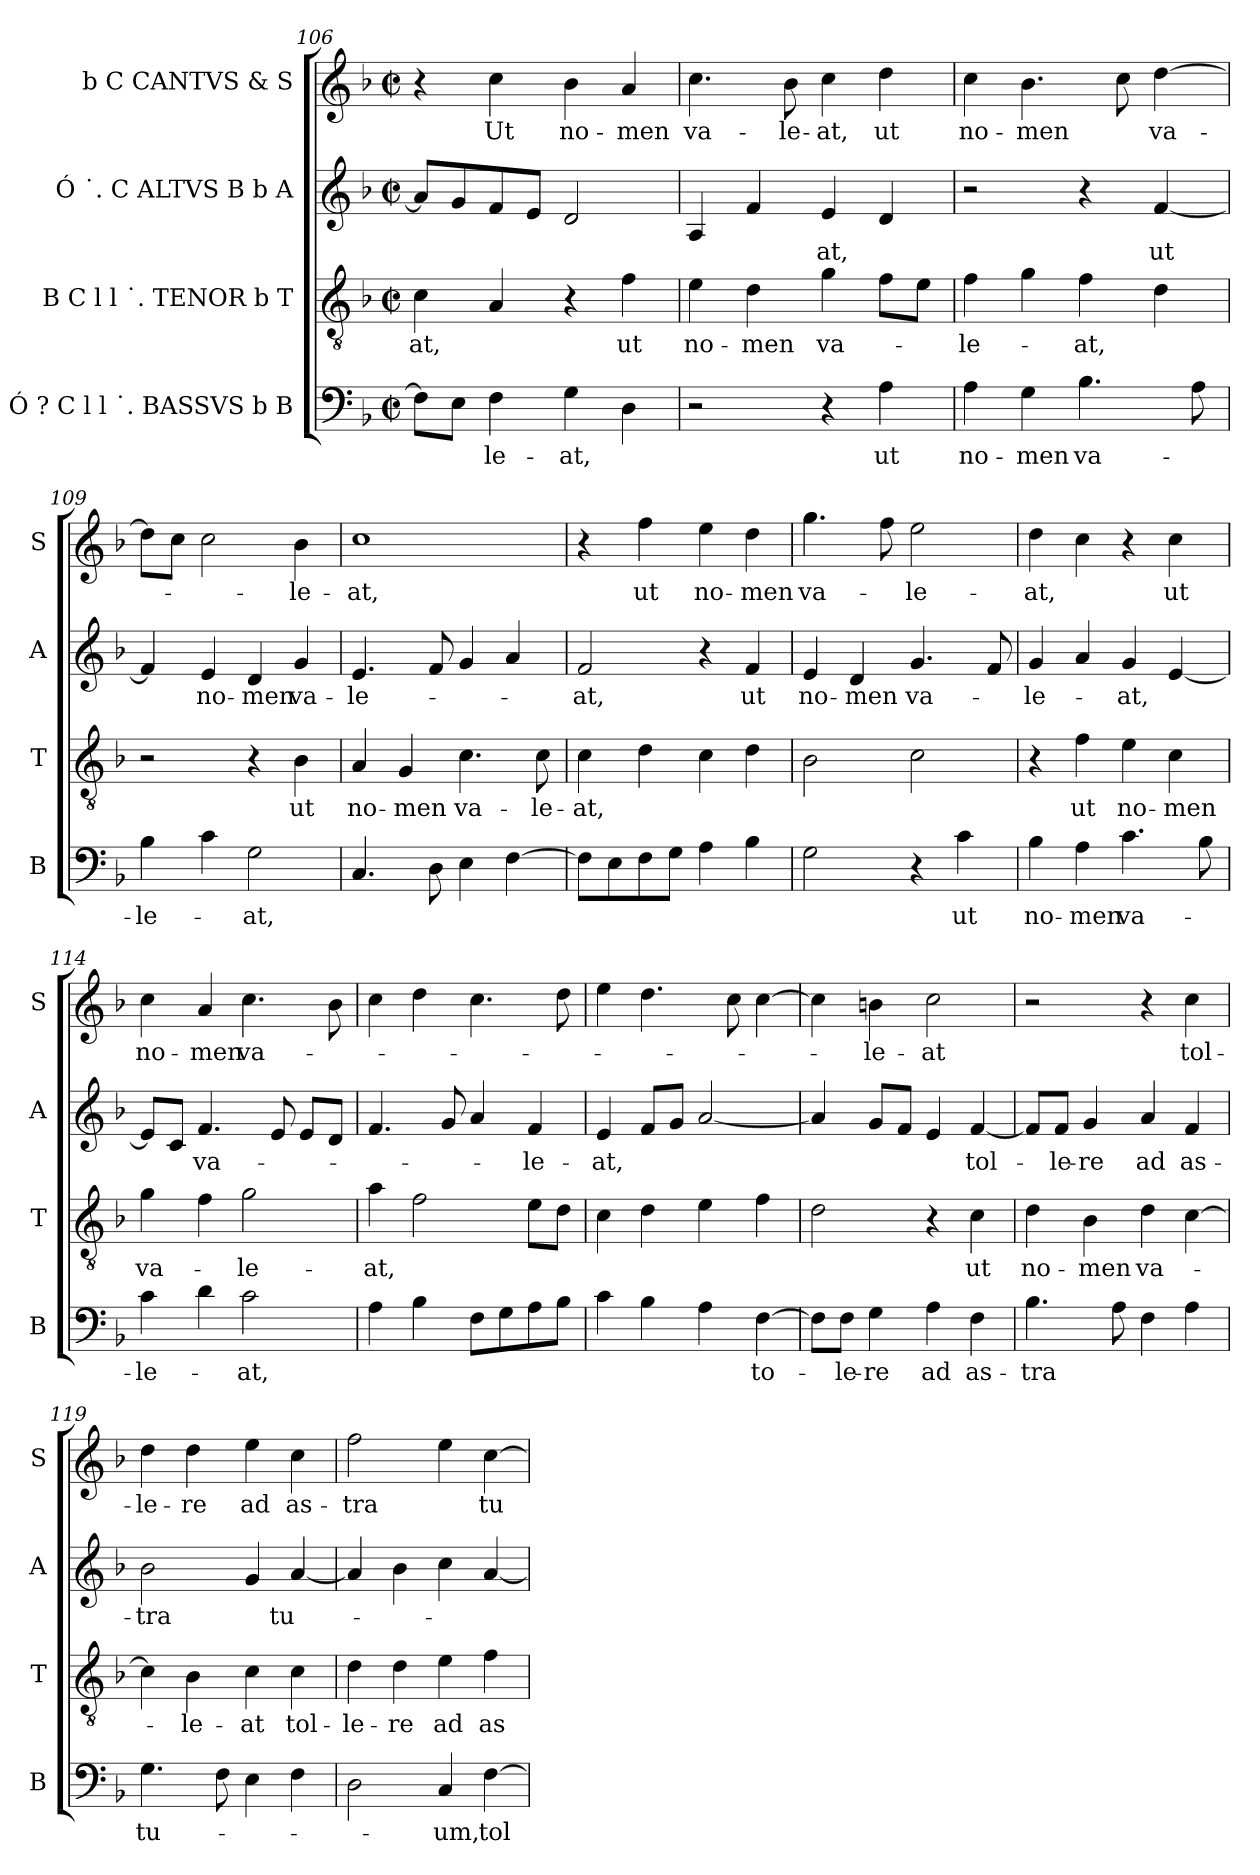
**kern	**text	**kern	**text	**kern	**text	**kern	**text
*part4	*part4	*part3	*part3	*part2	*part2	*part1	*part1
*staff4	*staff4	*staff3	*staff3	*staff2	*staff2	*staff1	*staff1
*I"Ó  ? C l l ˙.  BASSVS  b  B	*	*I"B C l l ˙.  TENOR  b  T	*	*I"Ó ˙.  C  ALTVS  B  b  A	*	*I"b C  CANTVS  &  S	*
*I'B	*	*I'T	*	*I'A	*	*I'S	*
*clefF4	*	*clefGv2	*	*clefG2	*	*clefG2	*
*k[b-]	*	*k[b-]	*	*k[b-]	*	*k[b-]	*
*F:	*	*F:	*	*F:	*	*F:	*
*M2/2	*	*M2/2	*	*M2/2	*	*M2/2	*
*met(c|)	*	*met(c|)	*	*met(c|)	*	*met(c|)	*
=106	=106	=106	=106	=106	=106	=106	=106
!	!	!	!LO:LY:b:cj	!	!	!	!
8F\L]	.	4c\	-at,	8a/L]	.	4r	.
8E\J	.	.	.	8g/	.	.	.
!	!LO:LY:b:cj	!	!	!	!	!	!LO:LY:b:cj
4F\	-le-	4A/	.	8f/	.	4cc\	Ut
.	.	.	.	8e/J	.	.	.
!	!LO:LY:b:cj	!	!	!	!	!	!LO:LY:b:cj
4G\	-at,	4r	.	2d/	.	4b-\	no-
!	!	!	!LO:LY:b:cj	!	!	!	!LO:LY:b:cj
4D\	.	4f\	ut	.	.	4a/	-men
=107	=107	=107	=107	=107	=107	=107	=107
!	!	!	!LO:LY:b:cj	!	!	!	!LO:LY:b:cj
2r	.	4e\	no-	4A/	.	4.cc\	va-
!	!	!	!LO:LY:b:cj	!	!	!	!
.	.	4d\	-men	4f/	.	.	.
!	!	!	!	!	!	!	!LO:LY:b:cj
.	.	.	.	.	.	8b-\	-le-
!	!	!	!LO:LY:b:cj	!	!LO:LY:b:cj	!	!LO:LY:b:cj
4r	.	4g\	va-	4e/	-at,	4cc\	-at,
!	!LO:LY:b:cj	!	!	!	!	!	!LO:LY:b:cj
4A\	ut	8f\L	.	4d/	.	4dd\	ut
.	.	8e\J	.	.	.	.	.
=108	=108	=108	=108	=108	=108	=108	=108
!	!LO:LY:b:cj	!	!LO:LY:b:cj	!	!	!	!LO:LY:b:cj
4A\	no-	4f\	-le-	2r	.	4cc\	no-
!	!LO:LY:b:cj	!	!	!	!	!	!LO:LY:b
4G\	-men	4g\	.	.	.	4.b-\	-men
!	!LO:LY:b:cj	!	!LO:LY:b:cj	!	!	!	!
4.B-\	va-	4f\	-at,	4r	.	.	.
.	.	.	.	.	.	8cc\	.
!	!	!	!	!	!LO:LY:b:cj	!	!LO:LY:b:cj
.	.	4d\	.	[<4f/	ut	[>4dd\	va-
8A\	.	.	.	.	.	.	.
=109	=109	=109	=109	=109	=109	=109	=109
!	!LO:LY:b:cj	!	!	!	!	!	!
4B-\	-le-	2r	.	4f/]	.	8dd\L]	.
.	.	.	.	.	.	8cc\J	.
!	!	!	!	!	!LO:LY:b:cj	!	!
4c\	.	.	.	4e/	no-	2cc\	.
!	!LO:LY:b:cj	!	!	!	!LO:LY:b:cj	!	!
2G\	-at,	4r	.	4d/	-men	.	.
!	!	!	!LO:LY:b:cj	!	!LO:LY:b:cj	!	!LO:LY:b:cj
.	.	4B-\	ut	4g/	va-	4b-\	-le-
!!LO:LB:g=z
=110	=110	=110	=110	=110	=110	=110	=110
!	!	!	!LO:LY:b:cj	!	!LO:LY:b:cj	!	!LO:LY:b:cj
4.C/	.	4A/	no-	4.e/	-le-	1cc	-at,
!	!	!	!LO:LY:b:cj	!	!	!	!
.	.	4G/	-men	.	.	.	.
8D\	.	.	.	8f/	.	.	.
!	!	!	!LO:LY:b:cj	!	!	!	!
4E\	.	4.c\	va-	4g/	.	.	.
[>4F\	.	.	.	4a/	.	.	.
!	!	!	!LO:LY:b:cj	!	!	!	!
.	.	8c\	-le-	.	.	.	.
=111	=111	=111	=111	=111	=111	=111	=111
!	!	!	!LO:LY:b:cj	!	!LO:LY:b:cj	!	!
8F\L]	.	4c\	-at,	2f/	-at,	4r	.
8E\	.	.	.	.	.	.	.
!	!	!	!	!	!	!	!LO:LY:b:cj
8F\	.	4d\	.	.	.	4ff\	ut
8G\J	.	.	.	.	.	.	.
!	!	!	!	!	!	!	!LO:LY:b:cj
4A\	.	4c\	.	4r	.	4ee\	no-
!	!	!	!	!	!LO:LY:b:cj	!	!LO:LY:b:cj
4B-\	.	4d\	.	4f/	ut	4dd\	-men
=112	=112	=112	=112	=112	=112	=112	=112
!	!	!	!	!	!LO:LY:b:cj	!	!LO:LY:b:cj
2G\	.	2B-\	.	4e/	no-	4.gg\	va-
!	!	!	!	!	!LO:LY:b:cj	!	!
.	.	.	.	4d/	-men	.	.
.	.	.	.	.	.	8ff\	.
!	!	!	!	!	!LO:LY:b:cj	!	!LO:LY:b:cj
4r	.	2c\	.	4.g/	va-	2ee\	-le-
!	!LO:LY:b:cj	!	!	!	!	!	!
4c\	ut	.	.	.	.	.	.
.	.	.	.	8f/	.	.	.
=113	=113	=113	=113	=113	=113	=113	=113
!	!LO:LY:b:cj	!	!	!	!LO:LY:b:cj	!	!LO:LY:b:cj
4B-\	no-	4r	.	4g/	-le-	4dd\	-at,
!	!LO:LY:b:cj	!	!LO:LY:b:cj	!	!	!	!
4A\	-men	4f\	ut	4a/	.	4cc\	.
!	!LO:LY:b:cj	!	!LO:LY:b:cj	!	!LO:LY:b:cj	!	!
4.c\	va-	4e\	no-	4g/	-at,	4r	.
!	!	!	!LO:LY:b:cj	!	!	!	!LO:LY:b:cj
.	.	4c\	-men	[<4e/	.	4cc\	ut
8B-\	.	.	.	.	.	.	.
=114	=114	=114	=114	=114	=114	=114	=114
!	!LO:LY:b:cj	!	!LO:LY:b:cj	!	!	!	!LO:LY:b:cj
4c\	-le-	4g\	va-	8e/L]	.	4cc\	no-
.	.	.	.	8c/J	.	.	.
!	!	!	!	!	!LO:LY:b:cj	!	!LO:LY:b:cj
4d\	.	4f\	.	4.f/	va-	4a/	-men
!	!LO:LY:b:cj	!	!LO:LY:b:cj	!	!	!	!LO:LY:b:cj
2c\	-at,	2g\	-le-	.	.	4.cc\	va-
.	.	.	.	8e/	.	.	.
.	.	.	.	8e/L	.	.	.
.	.	.	.	8d/J	.	8b-\	.
!!LO:PB:g=z
=115	=115	=115	=115	=115	=115	=115	=115
!	!	!	!LO:LY:b:cj	!	!	!	!
4A\	.	4a\	-at,	4.f/	.	4cc\	.
4B-\	.	2f\	.	.	.	4dd\	.
.	.	.	.	8g/	.	.	.
8F\L	.	.	.	4a/	.	4.cc\	.
8G\	.	.	.	.	.	.	.
!	!	!	!	!	!LO:LY:b:cj	!	!
8A\	.	8e\L	.	4f/	-le-	.	.
8B-\J	.	8d\J	.	.	.	8dd\	.
=116	=116	=116	=116	=116	=116	=116	=116
!	!	!	!	!	!LO:LY:b:cj	!	!
4c\	.	4c\	.	4e/	-at,	4ee\	.
4B-\	.	4d\	.	8f/L	.	4.dd\	.
.	.	.	.	8g/J	.	.	.
4A\	.	4e\	.	[<2a/	.	.	.
.	.	.	.	.	.	8cc\	.
!	!LO:LY:b:cj	!	!	!	!	!	!
[>4F\	to-	4f\	.	.	.	[>4cc\	.
=117	=117	=117	=117	=117	=117	=117	=117
8F\L]	.	2d\	.	4a/]	.	4cc\]	.
!	!LO:LY:b:cj	!	!	!	!	!	!
8F\J	-le-	.	.	.	.	.	.
!	!LO:LY:b:cj	!	!	!	!	!	!LO:LY:b:cj
4G\	-re	.	.	8g/L	.	4b\	-le-
.	.	.	.	8f/J	.	.	.
!	!LO:LY:b:cj	!	!	!	!	!	!LO:LY:b:cj
4A\	ad	4r	.	4e/	.	2cc\	-at
!	!LO:LY:b:cj	!	!LO:LY:b:cj	!	!LO:LY:b:cj	!	!
4F\	as-	4c\	ut	[<4f/	tol-	.	.
=118	=118	=118	=118	=118	=118	=118	=118
!	!LO:LY:b:cj	!	!LO:LY:b:cj	!	!	!	!
4.B-\	-tra	4d\	no-	8f/L]	.	2r	.
!	!	!	!	!	!LO:LY:b	!	!
.	.	.	.	8f/J	-le-	.	.
!	!	!	!LO:LY:b:cj	!	!LO:LY:b:rj	!	!
.	.	4B-\	-men	4g/	-re	.	.
8A\	.	.	.	.	.	.	.
!	!	!	!LO:LY:b:cj	!	!LO:LY:b:cj	!	!
4F\	.	4d\	va-	4a/	ad	4r	.
!	!	!	!	!	!LO:LY:b:cj	!	!LO:LY:b:cj
4A\	.	[>4c\	.	4f/	as-	4cc\	tol-
=119	=119	=119	=119	=119	=119	=119	=119
!	!LO:LY:b:cj	!	!	!	!LO:LY:b:cj	!	!LO:LY:b:cj
4.G\	tu-	4c\]	.	2b-\	-tra	4dd\	-le-
!	!	!	!LO:LY:b:cj	!	!	!	!LO:LY:b:cj
.	.	4B-\	-le-	.	.	4dd\	-re
8F\	.	.	.	.	.	.	.
!	!	!	!LO:LY:b:cj	!	!	!	!LO:LY:b:cj
4E\	.	4c\	-at	4g/	.	4ee\	ad
!	!	!	!LO:LY:b:cj	!	!LO:LY:b:cj	!	!LO:LY:b:cj
4F\	.	4c\	tol-	[>4a/	tu-	4cc\	as-
!!LO:LB:g=z
=120	=120	=120	=120	=120	=120	=120	=120
!	!	!	!LO:LY:b:cj	!	!	!	!LO:LY:b:cj
2D\	.	4d\	-le-	4a/]	.	2ff\	-tra
!	!	!	!LO:LY:b:cj	!	!	!	!
.	.	4d\	-re	4b-\	.	.	.
!	!LO:LY:b:cj	!	!LO:LY:b:cj	!	!	!	!
4C/	-um,	4e\	ad	4cc\	.	4ee\	.
!	!LO:LY:b:cj	!	!LO:LY:b:cj	!	!	!	!LO:LY:b:cj
[>4F\	tol-	4f\	as-	[<4a/	.	[>4cc\	tu-
=	=	=	=	=	=	=	=
*-	*-	*-	*-	*-	*-	*-	*-
